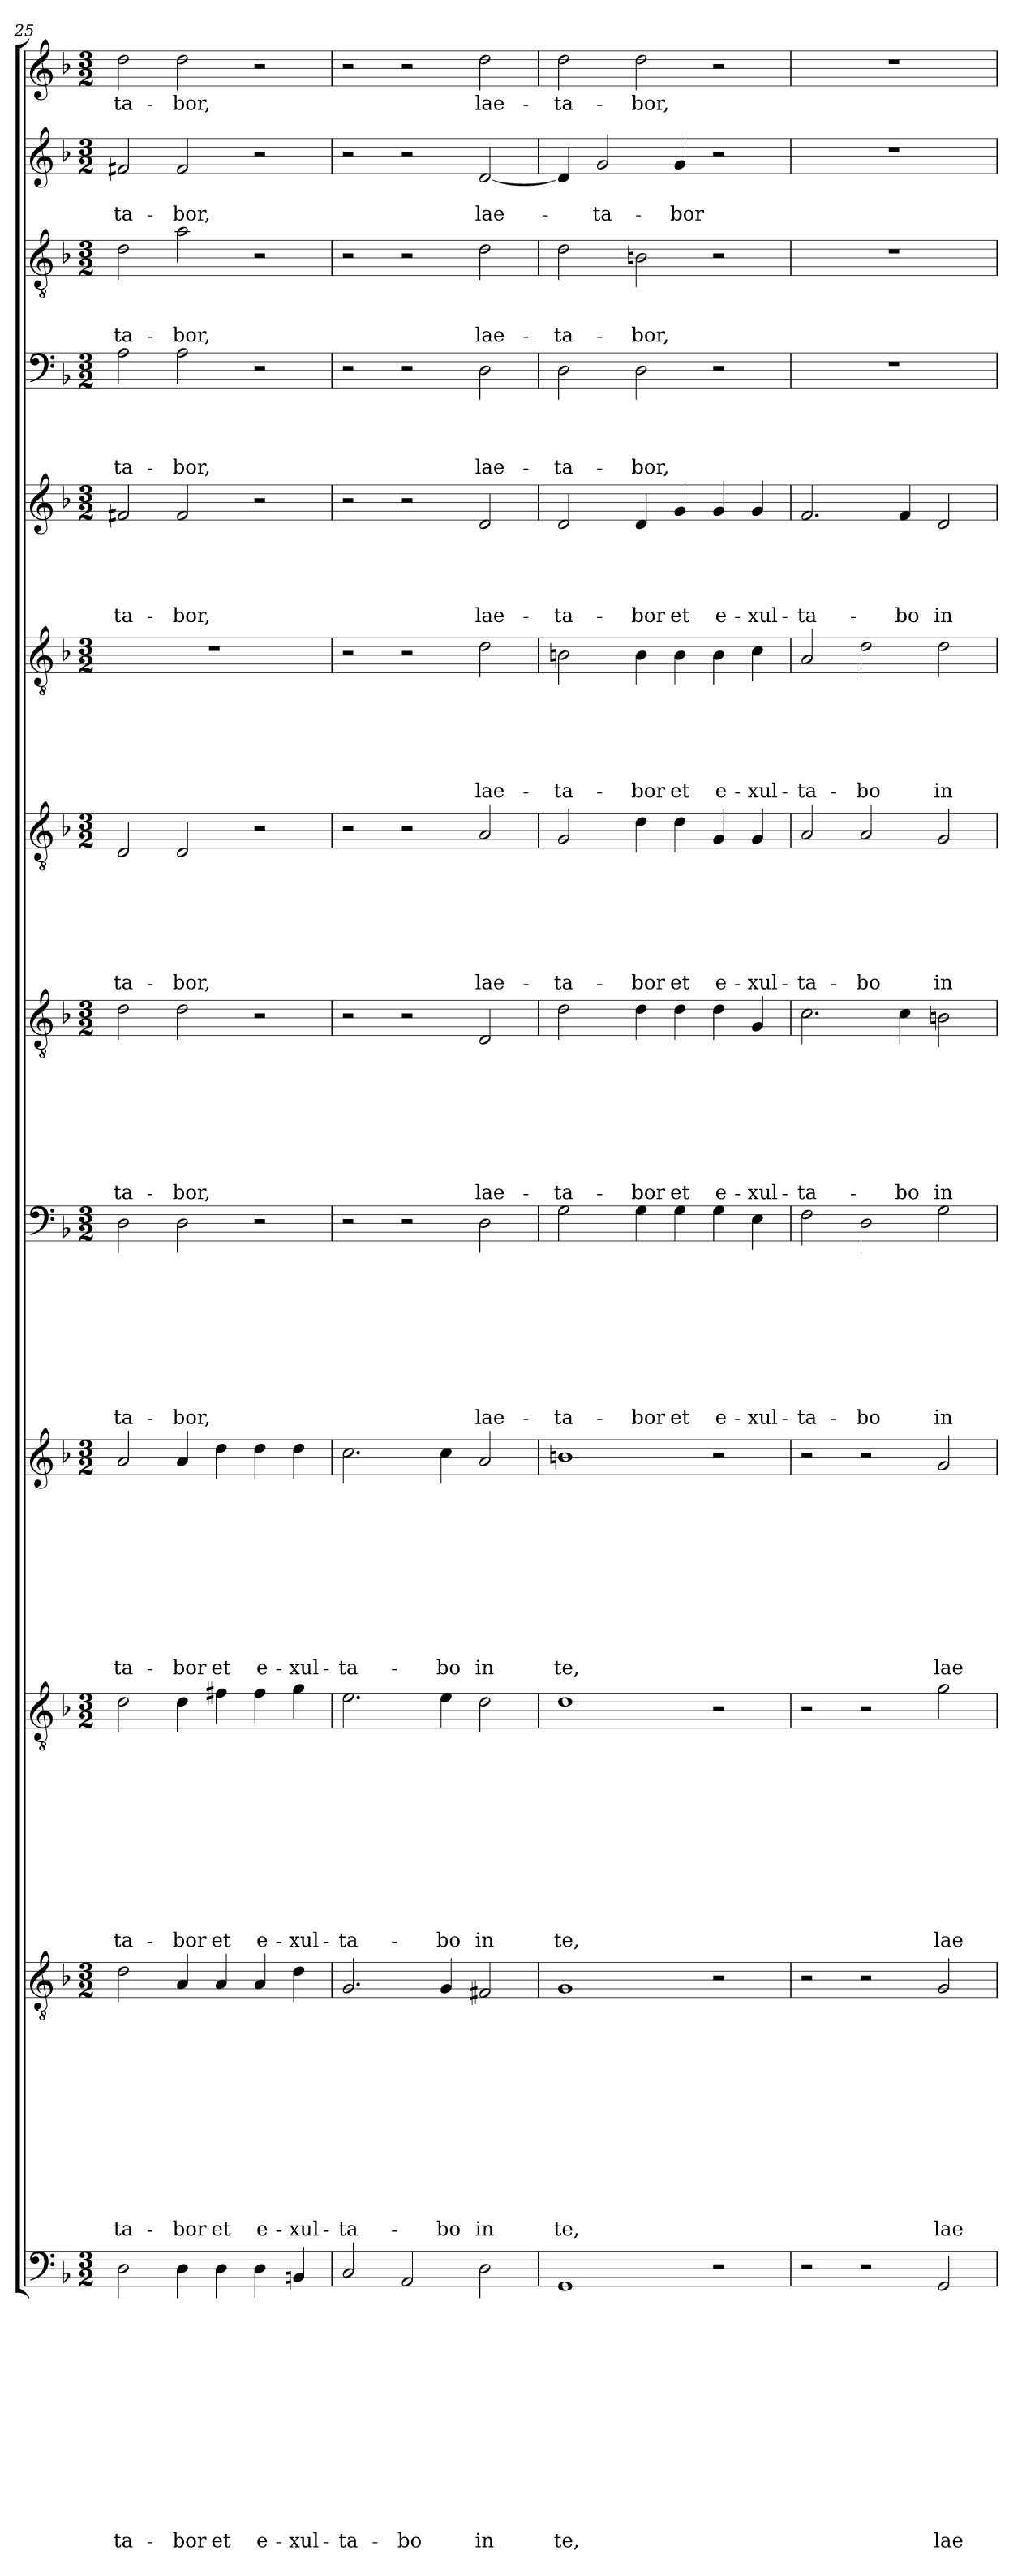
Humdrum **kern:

**kern	**text	**text	**text	**text	**text	**text	**text	**text	**text	**text	**text	**text	**text	**kern	**text	**text	**text	**text	**text	**text	**text	**text	**text	**text	**text	**text	**kern	**text	**text	**text	**text	**text	**text	**text	**text	**text	**text	**text	**kern	**text	**text	**text	**text	**text	**text	**text	**text	**text	**text	**kern	**text	**text	**text	**text	**text	**text	**text	**text	**text	**kern	**text	**text	**text	**text	**text	**text	**text	**text	**kern	**text	**text	**text	**text	**text	**text	**text	**kern	**text	**text	**text	**text	**text	**text	**kern	**text	**text	**text	**text	**text	**kern	**text	**text	**text	**text	**kern	**text	**text	**text	**kern	**text	**text	**kern	**text
*part13	*part13	*part13	*part13	*part13	*part13	*part13	*part13	*part13	*part13	*part13	*part13	*part13	*part13	*part12	*part12	*part12	*part12	*part12	*part12	*part12	*part12	*part12	*part12	*part12	*part12	*part12	*part11	*part11	*part11	*part11	*part11	*part11	*part11	*part11	*part11	*part11	*part11	*part11	*part10	*part10	*part10	*part10	*part10	*part10	*part10	*part10	*part10	*part10	*part10	*part9	*part9	*part9	*part9	*part9	*part9	*part9	*part9	*part9	*part9	*part8	*part8	*part8	*part8	*part8	*part8	*part8	*part8	*part8	*part7	*part7	*part7	*part7	*part7	*part7	*part7	*part7	*part6	*part6	*part6	*part6	*part6	*part6	*part6	*part5	*part5	*part5	*part5	*part5	*part5	*part4	*part4	*part4	*part4	*part4	*part3	*part3	*part3	*part3	*part2	*part2	*part2	*part1	*part1
*staff13	*staff13	*staff13	*staff13	*staff13	*staff13	*staff13	*staff13	*staff13	*staff13	*staff13	*staff13	*staff13	*staff13	*staff12	*staff12	*staff12	*staff12	*staff12	*staff12	*staff12	*staff12	*staff12	*staff12	*staff12	*staff12	*staff12	*staff11	*staff11	*staff11	*staff11	*staff11	*staff11	*staff11	*staff11	*staff11	*staff11	*staff11	*staff11	*staff10	*staff10	*staff10	*staff10	*staff10	*staff10	*staff10	*staff10	*staff10	*staff10	*staff10	*staff9	*staff9	*staff9	*staff9	*staff9	*staff9	*staff9	*staff9	*staff9	*staff9	*staff8	*staff8	*staff8	*staff8	*staff8	*staff8	*staff8	*staff8	*staff8	*staff7	*staff7	*staff7	*staff7	*staff7	*staff7	*staff7	*staff7	*staff6	*staff6	*staff6	*staff6	*staff6	*staff6	*staff6	*staff5	*staff5	*staff5	*staff5	*staff5	*staff5	*staff4	*staff4	*staff4	*staff4	*staff4	*staff3	*staff3	*staff3	*staff3	*staff2	*staff2	*staff2	*staff1	*staff1
*clefF4	*	*	*	*	*	*	*	*	*	*	*	*	*	*clefGv2	*	*	*	*	*	*	*	*	*	*	*	*	*clefGv2	*	*	*	*	*	*	*	*	*	*	*	*clefG2	*	*	*	*	*	*	*	*	*	*	*clefF4	*	*	*	*	*	*	*	*	*	*clefGv2	*	*	*	*	*	*	*	*	*clefGv2	*	*	*	*	*	*	*	*clefGv2	*	*	*	*	*	*	*clefG2	*	*	*	*	*	*clefF4	*	*	*	*	*clefGv2	*	*	*	*clefG2	*	*	*clefG2	*
*k[b-]	*	*	*	*	*	*	*	*	*	*	*	*	*	*k[b-]	*	*	*	*	*	*	*	*	*	*	*	*	*k[b-]	*	*	*	*	*	*	*	*	*	*	*	*k[b-]	*	*	*	*	*	*	*	*	*	*	*k[b-]	*	*	*	*	*	*	*	*	*	*k[b-]	*	*	*	*	*	*	*	*	*k[b-]	*	*	*	*	*	*	*	*k[b-]	*	*	*	*	*	*	*k[b-]	*	*	*	*	*	*k[b-]	*	*	*	*	*k[b-]	*	*	*	*k[b-]	*	*	*k[b-]	*
*F:	*	*	*	*	*	*	*	*	*	*	*	*	*	*F:	*	*	*	*	*	*	*	*	*	*	*	*	*F:	*	*	*	*	*	*	*	*	*	*	*	*F:	*	*	*	*	*	*	*	*	*	*	*F:	*	*	*	*	*	*	*	*	*	*F:	*	*	*	*	*	*	*	*	*F:	*	*	*	*	*	*	*	*F:	*	*	*	*	*	*	*F:	*	*	*	*	*	*F:	*	*	*	*	*F:	*	*	*	*F:	*	*	*F:	*
*M3/2	*	*	*	*	*	*	*	*	*	*	*	*	*	*M3/2	*	*	*	*	*	*	*	*	*	*	*	*	*M3/2	*	*	*	*	*	*	*	*	*	*	*	*M3/2	*	*	*	*	*	*	*	*	*	*	*M3/2	*	*	*	*	*	*	*	*	*	*M3/2	*	*	*	*	*	*	*	*	*M3/2	*	*	*	*	*	*	*	*M3/2	*	*	*	*	*	*	*M3/2	*	*	*	*	*	*M3/2	*	*	*	*	*M3/2	*	*	*	*M3/2	*	*	*M3/2	*
=25	=25	=25	=25	=25	=25	=25	=25	=25	=25	=25	=25	=25	=25	=25	=25	=25	=25	=25	=25	=25	=25	=25	=25	=25	=25	=25	=25	=25	=25	=25	=25	=25	=25	=25	=25	=25	=25	=25	=25	=25	=25	=25	=25	=25	=25	=25	=25	=25	=25	=25	=25	=25	=25	=25	=25	=25	=25	=25	=25	=25	=25	=25	=25	=25	=25	=25	=25	=25	=25	=25	=25	=25	=25	=25	=25	=25	=25	=25	=25	=25	=25	=25	=25	=25	=25	=25	=25	=25	=25	=25	=25	=25	=25	=25	=25	=25	=25	=25	=25	=25	=25	=25	=25
!	!	!	!	!	!	!	!	!	!	!	!	!	!LO:LY:b	!	!	!	!	!	!	!	!	!	!	!	!	!LO:LY:b	!	!	!	!	!	!	!	!	!	!	!	!LO:LY:b	!	!	!	!	!	!	!	!	!	!	!LO:LY:b	!	!	!	!	!	!	!	!	!	!LO:LY:b	!	!	!	!	!	!	!	!	!LO:LY:b	!	!	!	!	!	!	!	!LO:LY:b	!	!	!	!	!	!	!	!	!	!	!	!	!LO:LY:b	!	!	!	!	!LO:LY:b	!	!	!	!LO:LY:b	!	!	!LO:LY:b	!	!LO:LY:b
2D\	.	.	.	.	.	.	.	.	.	.	.	.	-ta-	2d\	.	.	.	.	.	.	.	.	.	.	.	-ta-	2d\	.	.	.	.	.	.	.	.	.	.	-ta-	2a/	.	.	.	.	.	.	.	.	.	-ta-	2D\	.	.	.	.	.	.	.	.	-ta-	2d\	.	.	.	.	.	.	.	-ta-	2D/	.	.	.	.	.	.	-ta-	1.r	.	.	.	.	.	.	2f#X/	.	.	.	.	-ta-	2A\	.	.	.	-ta-	2d\	.	.	-ta-	2f#X/	.	-ta-	2dd\	-ta-
!	!	!	!	!	!	!	!	!	!	!	!	!	!LO:LY:b	!	!	!	!	!	!	!	!	!	!	!	!	!LO:LY:b	!	!	!	!	!	!	!	!	!	!	!	!LO:LY:b	!	!	!	!	!	!	!	!	!	!	!LO:LY:b	!	!	!	!	!	!	!	!	!	!LO:LY:b	!	!	!	!	!	!	!	!	!LO:LY:b	!	!	!	!	!	!	!	!LO:LY:b	!	!	!	!	!	!	!	!	!	!	!	!	!LO:LY:b	!	!	!	!	!LO:LY:b	!	!	!	!LO:LY:b	!	!	!LO:LY:b	!	!LO:LY:b
4D\	.	.	.	.	.	.	.	.	.	.	.	.	-bor	4A/	.	.	.	.	.	.	.	.	.	.	.	-bor	4d\	.	.	.	.	.	.	.	.	.	.	-bor	4a/	.	.	.	.	.	.	.	.	.	-bor	2D\	.	.	.	.	.	.	.	.	-bor,	2d\	.	.	.	.	.	.	.	-bor,	2D/	.	.	.	.	.	.	-bor,	.	.	.	.	.	.	.	2f#/	.	.	.	.	-bor,	2A\	.	.	.	-bor,	2a\	.	.	-bor,	2f#/	.	-bor,	2dd\	-bor,
!	!	!	!	!	!	!	!	!	!	!	!	!	!LO:LY:b	!	!	!	!	!	!	!	!	!	!	!	!	!LO:LY:b	!	!	!	!	!	!	!	!	!	!	!	!LO:LY:b	!	!	!	!	!	!	!	!	!	!	!LO:LY:b	!	!	!	!	!	!	!	!	!	!	!	!	!	!	!	!	!	!	!	!	!	!	!	!	!	!	!	!	!	!	!	!	!	!	!	!	!	!	!	!	!	!	!	!	!	!	!	!	!	!	!	!	!	!
4D\	.	.	.	.	.	.	.	.	.	.	.	.	et	4A/	.	.	.	.	.	.	.	.	.	.	.	et	4f#X\	.	.	.	.	.	.	.	.	.	.	et	4dd\	.	.	.	.	.	.	.	.	.	et	.	.	.	.	.	.	.	.	.	.	.	.	.	.	.	.	.	.	.	.	.	.	.	.	.	.	.	.	.	.	.	.	.	.	.	.	.	.	.	.	.	.	.	.	.	.	.	.	.	.	.	.	.	.
!	!	!	!	!	!	!	!	!	!	!	!	!	!LO:LY:b	!	!	!	!	!	!	!	!	!	!	!	!	!LO:LY:b	!	!	!	!	!	!	!	!	!	!	!	!LO:LY:b	!	!	!	!	!	!	!	!	!	!	!LO:LY:b	!	!	!	!	!	!	!	!	!	!	!	!	!	!	!	!	!	!	!	!	!	!	!	!	!	!	!	!	!	!	!	!	!	!	!	!	!	!	!	!	!	!	!	!	!	!	!	!	!	!	!	!	!	!
4D\	.	.	.	.	.	.	.	.	.	.	.	.	e-	4A/	.	.	.	.	.	.	.	.	.	.	.	e-	4f#\	.	.	.	.	.	.	.	.	.	.	e-	4dd\	.	.	.	.	.	.	.	.	.	e-	2r	.	.	.	.	.	.	.	.	.	2r	.	.	.	.	.	.	.	.	2r	.	.	.	.	.	.	.	.	.	.	.	.	.	.	2r	.	.	.	.	.	2r	.	.	.	.	2r	.	.	.	2r	.	.	2r	.
!	!	!	!	!	!	!	!	!	!	!	!	!	!LO:LY:b	!	!	!	!	!	!	!	!	!	!	!	!	!LO:LY:b	!	!	!	!	!	!	!	!	!	!	!	!LO:LY:b	!	!	!	!	!	!	!	!	!	!	!LO:LY:b	!	!	!	!	!	!	!	!	!	!	!	!	!	!	!	!	!	!	!	!	!	!	!	!	!	!	!	!	!	!	!	!	!	!	!	!	!	!	!	!	!	!	!	!	!	!	!	!	!	!	!	!	!	!
4BBn/	.	.	.	.	.	.	.	.	.	.	.	.	-xul-	4d\	.	.	.	.	.	.	.	.	.	.	.	-xul-	4g\	.	.	.	.	.	.	.	.	.	.	-xul-	4dd\	.	.	.	.	.	.	.	.	.	-xul-	.	.	.	.	.	.	.	.	.	.	.	.	.	.	.	.	.	.	.	.	.	.	.	.	.	.	.	.	.	.	.	.	.	.	.	.	.	.	.	.	.	.	.	.	.	.	.	.	.	.	.	.	.	.
=26	=26	=26	=26	=26	=26	=26	=26	=26	=26	=26	=26	=26	=26	=26	=26	=26	=26	=26	=26	=26	=26	=26	=26	=26	=26	=26	=26	=26	=26	=26	=26	=26	=26	=26	=26	=26	=26	=26	=26	=26	=26	=26	=26	=26	=26	=26	=26	=26	=26	=26	=26	=26	=26	=26	=26	=26	=26	=26	=26	=26	=26	=26	=26	=26	=26	=26	=26	=26	=26	=26	=26	=26	=26	=26	=26	=26	=26	=26	=26	=26	=26	=26	=26	=26	=26	=26	=26	=26	=26	=26	=26	=26	=26	=26	=26	=26	=26	=26	=26	=26	=26	=26	=26
!	!	!	!	!	!	!	!	!	!	!	!	!	!LO:LY:b	!	!	!	!	!	!	!	!	!	!	!	!	!LO:LY:b	!	!	!	!	!	!	!	!	!	!	!	!LO:LY:b	!	!	!	!	!	!	!	!	!	!	!LO:LY:b	!	!	!	!	!	!	!	!	!	!	!	!	!	!	!	!	!	!	!	!	!	!	!	!	!	!	!	!	!	!	!	!	!	!	!	!	!	!	!	!	!	!	!	!	!	!	!	!	!	!	!	!	!	!
2C/	.	.	.	.	.	.	.	.	.	.	.	.	-ta-	2.G/	.	.	.	.	.	.	.	.	.	.	.	-ta-	2.e\	.	.	.	.	.	.	.	.	.	.	-ta-	2.cc\	.	.	.	.	.	.	.	.	.	-ta-	2r	.	.	.	.	.	.	.	.	.	2r	.	.	.	.	.	.	.	.	2r	.	.	.	.	.	.	.	2r	.	.	.	.	.	.	2r	.	.	.	.	.	2r	.	.	.	.	2r	.	.	.	2r	.	.	2r	.
!	!	!	!	!	!	!	!	!	!	!	!	!	!LO:LY:b	!	!	!	!	!	!	!	!	!	!	!	!	!	!	!	!	!	!	!	!	!	!	!	!	!	!	!	!	!	!	!	!	!	!	!	!	!	!	!	!	!	!	!	!	!	!	!	!	!	!	!	!	!	!	!	!	!	!	!	!	!	!	!	!	!	!	!	!	!	!	!	!	!	!	!	!	!	!	!	!	!	!	!	!	!	!	!	!	!	!
2AA/	.	.	.	.	.	.	.	.	.	.	.	.	-bo	.	.	.	.	.	.	.	.	.	.	.	.	.	.	.	.	.	.	.	.	.	.	.	.	.	.	.	.	.	.	.	.	.	.	.	.	2r	.	.	.	.	.	.	.	.	.	2r	.	.	.	.	.	.	.	.	2r	.	.	.	.	.	.	.	2r	.	.	.	.	.	.	2r	.	.	.	.	.	2r	.	.	.	.	2r	.	.	.	2r	.	.	2r	.
!	!	!	!	!	!	!	!	!	!	!	!	!	!	!	!	!	!	!	!	!	!	!	!	!	!	!LO:LY:b	!	!	!	!	!	!	!	!	!	!	!	!LO:LY:b	!	!	!	!	!	!	!	!	!	!	!LO:LY:b	!	!	!	!	!	!	!	!	!	!	!	!	!	!	!	!	!	!	!	!	!	!	!	!	!	!	!	!	!	!	!	!	!	!	!	!	!	!	!	!	!	!	!	!	!	!	!	!	!	!	!	!	!	!
.	.	.	.	.	.	.	.	.	.	.	.	.	.	4G/	.	.	.	.	.	.	.	.	.	.	.	-bo	4e\	.	.	.	.	.	.	.	.	.	.	-bo	4cc\	.	.	.	.	.	.	.	.	.	-bo	.	.	.	.	.	.	.	.	.	.	.	.	.	.	.	.	.	.	.	.	.	.	.	.	.	.	.	.	.	.	.	.	.	.	.	.	.	.	.	.	.	.	.	.	.	.	.	.	.	.	.	.	.	.
!	!	!	!	!	!	!	!	!	!	!	!	!	!LO:LY:b	!	!	!	!	!	!	!	!	!	!	!	!	!LO:LY:b	!	!	!	!	!	!	!	!	!	!	!	!LO:LY:b	!	!	!	!	!	!	!	!	!	!	!LO:LY:b	!	!	!	!	!	!	!	!	!	!LO:LY:b	!	!	!	!	!	!	!	!	!LO:LY:b	!	!	!	!	!	!	!	!LO:LY:b	!	!	!	!	!	!	!LO:LY:b	!	!	!	!	!	!LO:LY:b	!	!	!	!	!LO:LY:b	!	!	!	!LO:LY:b	!	!	!LO:LY:b	!	!LO:LY:b
2D\	.	.	.	.	.	.	.	.	.	.	.	.	in	2F#/	.	.	.	.	.	.	.	.	.	.	.	in	2d\	.	.	.	.	.	.	.	.	.	.	in	2a/	.	.	.	.	.	.	.	.	.	in	2D\	.	.	.	.	.	.	.	.	lae-	2D/	.	.	.	.	.	.	.	lae-	2A/	.	.	.	.	.	.	lae-	2d\	.	.	.	.	.	lae-	2d/	.	.	.	.	lae-	2D\	.	.	.	lae-	2d\	.	.	lae-	[2d/	.	lae-	2dd\	lae-
=27	=27	=27	=27	=27	=27	=27	=27	=27	=27	=27	=27	=27	=27	=27	=27	=27	=27	=27	=27	=27	=27	=27	=27	=27	=27	=27	=27	=27	=27	=27	=27	=27	=27	=27	=27	=27	=27	=27	=27	=27	=27	=27	=27	=27	=27	=27	=27	=27	=27	=27	=27	=27	=27	=27	=27	=27	=27	=27	=27	=27	=27	=27	=27	=27	=27	=27	=27	=27	=27	=27	=27	=27	=27	=27	=27	=27	=27	=27	=27	=27	=27	=27	=27	=27	=27	=27	=27	=27	=27	=27	=27	=27	=27	=27	=27	=27	=27	=27	=27	=27	=27	=27	=27
!	!	!	!	!	!	!	!	!	!	!	!	!	!LO:LY:b	!	!	!	!	!	!	!	!	!	!	!	!	!LO:LY:b	!	!	!	!	!	!	!	!	!	!	!	!LO:LY:b	!	!	!	!	!	!	!	!	!	!	!LO:LY:b	!	!	!	!	!	!	!	!	!	!LO:LY:b	!	!	!	!	!	!	!	!	!LO:LY:b	!	!	!	!	!	!	!	!LO:LY:b	!	!	!	!	!	!	!LO:LY:b	!	!	!	!	!	!LO:LY:b	!	!	!	!	!LO:LY:b	!	!	!	!LO:LY:b	!	!	!	!	!LO:LY:b
1GG	.	.	.	.	.	.	.	.	.	.	.	.	te,	1G	.	.	.	.	.	.	.	.	.	.	.	te,	1d	.	.	.	.	.	.	.	.	.	.	te,	1bn	.	.	.	.	.	.	.	.	.	te,	2G\	.	.	.	.	.	.	.	.	-ta-	2d\	.	.	.	.	.	.	.	-ta-	2G/	.	.	.	.	.	.	-ta-	2Bn\	.	.	.	.	.	-ta-	2d/	.	.	.	.	-ta-	2D\	.	.	.	-ta-	2d\	.	.	-ta-	4d/]	.	.	2dd\	-ta-
!	!	!	!	!	!	!	!	!	!	!	!	!	!	!	!	!	!	!	!	!	!	!	!	!	!	!	!	!	!	!	!	!	!	!	!	!	!	!	!	!	!	!	!	!	!	!	!	!	!	!	!	!	!	!	!	!	!	!	!	!	!	!	!	!	!	!	!	!	!	!	!	!	!	!	!	!	!	!	!	!	!	!	!	!	!	!	!	!	!	!	!	!	!	!	!	!	!	!	!	!	!LO:LY:b	!	!
.	.	.	.	.	.	.	.	.	.	.	.	.	.	.	.	.	.	.	.	.	.	.	.	.	.	.	.	.	.	.	.	.	.	.	.	.	.	.	.	.	.	.	.	.	.	.	.	.	.	.	.	.	.	.	.	.	.	.	.	.	.	.	.	.	.	.	.	.	.	.	.	.	.	.	.	.	.	.	.	.	.	.	.	.	.	.	.	.	.	.	.	.	.	.	.	.	.	.	2g/	.	-ta-	.	.
!	!	!	!	!	!	!	!	!	!	!	!	!	!	!	!	!	!	!	!	!	!	!	!	!	!	!	!	!	!	!	!	!	!	!	!	!	!	!	!	!	!	!	!	!	!	!	!	!	!	!	!	!	!	!	!	!	!	!	!LO:LY:b	!	!	!	!	!	!	!	!	!LO:LY:b	!	!	!	!	!	!	!	!LO:LY:b	!	!	!	!	!	!	!LO:LY:b	!	!	!	!	!	!LO:LY:b	!	!	!	!	!LO:LY:b	!	!	!	!LO:LY:b	!	!	!	!	!LO:LY:b
.	.	.	.	.	.	.	.	.	.	.	.	.	.	.	.	.	.	.	.	.	.	.	.	.	.	.	.	.	.	.	.	.	.	.	.	.	.	.	.	.	.	.	.	.	.	.	.	.	.	4G\	.	.	.	.	.	.	.	.	-bor	4d\	.	.	.	.	.	.	.	-bor	4d\	.	.	.	.	.	.	-bor	4B\	.	.	.	.	.	-bor	4d/	.	.	.	.	-bor	2D\	.	.	.	-bor,	2Bn\	.	.	-bor,	.	.	.	2dd\	-bor,
!	!	!	!	!	!	!	!	!	!	!	!	!	!	!	!	!	!	!	!	!	!	!	!	!	!	!	!	!	!	!	!	!	!	!	!	!	!	!	!	!	!	!	!	!	!	!	!	!	!	!	!	!	!	!	!	!	!	!	!LO:LY:b	!	!	!	!	!	!	!	!	!LO:LY:b	!	!	!	!	!	!	!	!LO:LY:b	!	!	!	!	!	!	!LO:LY:b	!	!	!	!	!	!LO:LY:b	!	!	!	!	!	!	!	!	!	!	!	!LO:LY:b	!	!
.	.	.	.	.	.	.	.	.	.	.	.	.	.	.	.	.	.	.	.	.	.	.	.	.	.	.	.	.	.	.	.	.	.	.	.	.	.	.	.	.	.	.	.	.	.	.	.	.	.	4G\	.	.	.	.	.	.	.	.	et	4d\	.	.	.	.	.	.	.	et	4d\	.	.	.	.	.	.	et	4B\	.	.	.	.	.	et	4g/	.	.	.	.	et	.	.	.	.	.	.	.	.	.	4g/	.	-bor	.	.
!	!	!	!	!	!	!	!	!	!	!	!	!	!	!	!	!	!	!	!	!	!	!	!	!	!	!	!	!	!	!	!	!	!	!	!	!	!	!	!	!	!	!	!	!	!	!	!	!	!	!	!	!	!	!	!	!	!	!	!LO:LY:b	!	!	!	!	!	!	!	!	!LO:LY:b	!	!	!	!	!	!	!	!LO:LY:b	!	!	!	!	!	!	!LO:LY:b	!	!	!	!	!	!LO:LY:b	!	!	!	!	!	!	!	!	!	!	!	!	!	!
2r	.	.	.	.	.	.	.	.	.	.	.	.	.	2r	.	.	.	.	.	.	.	.	.	.	.	.	2r	.	.	.	.	.	.	.	.	.	.	.	2r	.	.	.	.	.	.	.	.	.	.	4G\	.	.	.	.	.	.	.	.	e-	4d\	.	.	.	.	.	.	.	e-	4G/	.	.	.	.	.	.	e-	4B\	.	.	.	.	.	e-	4g/	.	.	.	.	e-	2r	.	.	.	.	2r	.	.	.	2r	.	.	2r	.
!	!	!	!	!	!	!	!	!	!	!	!	!	!	!	!	!	!	!	!	!	!	!	!	!	!	!	!	!	!	!	!	!	!	!	!	!	!	!	!	!	!	!	!	!	!	!	!	!	!	!	!	!	!	!	!	!	!	!	!LO:LY:b	!	!	!	!	!	!	!	!	!LO:LY:b	!	!	!	!	!	!	!	!LO:LY:b	!	!	!	!	!	!	!LO:LY:b	!	!	!	!	!	!LO:LY:b	!	!	!	!	!	!	!	!	!	!	!	!	!	!
.	.	.	.	.	.	.	.	.	.	.	.	.	.	.	.	.	.	.	.	.	.	.	.	.	.	.	.	.	.	.	.	.	.	.	.	.	.	.	.	.	.	.	.	.	.	.	.	.	.	4E\	.	.	.	.	.	.	.	.	-xul-	4G/	.	.	.	.	.	.	.	-xul-	4G/	.	.	.	.	.	.	-xul-	4c\	.	.	.	.	.	-xul-	4g/	.	.	.	.	-xul-	.	.	.	.	.	.	.	.	.	.	.	.	.	.
!!LO:PB:g=z
=28	=28	=28	=28	=28	=28	=28	=28	=28	=28	=28	=28	=28	=28	=28	=28	=28	=28	=28	=28	=28	=28	=28	=28	=28	=28	=28	=28	=28	=28	=28	=28	=28	=28	=28	=28	=28	=28	=28	=28	=28	=28	=28	=28	=28	=28	=28	=28	=28	=28	=28	=28	=28	=28	=28	=28	=28	=28	=28	=28	=28	=28	=28	=28	=28	=28	=28	=28	=28	=28	=28	=28	=28	=28	=28	=28	=28	=28	=28	=28	=28	=28	=28	=28	=28	=28	=28	=28	=28	=28	=28	=28	=28	=28	=28	=28	=28	=28	=28	=28	=28	=28	=28	=28
!	!	!	!	!	!	!	!	!	!	!	!	!	!	!	!	!	!	!	!	!	!	!	!	!	!	!	!	!	!	!	!	!	!	!	!	!	!	!	!	!	!	!	!	!	!	!	!	!	!	!	!	!	!	!	!	!	!	!	!LO:LY:b	!	!	!	!	!	!	!	!	!LO:LY:b	!	!	!	!	!	!	!	!LO:LY:b	!	!	!	!	!	!	!LO:LY:b	!	!	!	!	!	!LO:LY:b	!	!	!	!	!	!	!	!	!	!	!	!	!	!
2r	.	.	.	.	.	.	.	.	.	.	.	.	.	2r	.	.	.	.	.	.	.	.	.	.	.	.	2r	.	.	.	.	.	.	.	.	.	.	.	2r	.	.	.	.	.	.	.	.	.	.	2F\	.	.	.	.	.	.	.	.	-ta-	2.c\	.	.	.	.	.	.	.	-ta-	2A/	.	.	.	.	.	.	-ta-	2A/	.	.	.	.	.	-ta-	2.f/	.	.	.	.	-ta-	1.r	.	.	.	.	1.r	.	.	.	1.r	.	.	1.r	.
!	!	!	!	!	!	!	!	!	!	!	!	!	!	!	!	!	!	!	!	!	!	!	!	!	!	!	!	!	!	!	!	!	!	!	!	!	!	!	!	!	!	!	!	!	!	!	!	!	!	!	!	!	!	!	!	!	!	!	!LO:LY:b	!	!	!	!	!	!	!	!	!	!	!	!	!	!	!	!	!LO:LY:b	!	!	!	!	!	!	!LO:LY:b	!	!	!	!	!	!	!	!	!	!	!	!	!	!	!	!	!	!	!	!
2r	.	.	.	.	.	.	.	.	.	.	.	.	.	2r	.	.	.	.	.	.	.	.	.	.	.	.	2r	.	.	.	.	.	.	.	.	.	.	.	2r	.	.	.	.	.	.	.	.	.	.	2D\	.	.	.	.	.	.	.	.	-bo	.	.	.	.	.	.	.	.	.	2A/	.	.	.	.	.	.	-bo	2d\	.	.	.	.	.	-bo	.	.	.	.	.	.	.	.	.	.	.	.	.	.	.	.	.	.	.	.
!	!	!	!	!	!	!	!	!	!	!	!	!	!	!	!	!	!	!	!	!	!	!	!	!	!	!	!	!	!	!	!	!	!	!	!	!	!	!	!	!	!	!	!	!	!	!	!	!	!	!	!	!	!	!	!	!	!	!	!	!	!	!	!	!	!	!	!	!LO:LY:b	!	!	!	!	!	!	!	!	!	!	!	!	!	!	!	!	!	!	!	!	!LO:LY:b	!	!	!	!	!	!	!	!	!	!	!	!	!	!
.	.	.	.	.	.	.	.	.	.	.	.	.	.	.	.	.	.	.	.	.	.	.	.	.	.	.	.	.	.	.	.	.	.	.	.	.	.	.	.	.	.	.	.	.	.	.	.	.	.	.	.	.	.	.	.	.	.	.	.	4c\	.	.	.	.	.	.	.	-bo	.	.	.	.	.	.	.	.	.	.	.	.	.	.	.	4f/	.	.	.	.	-bo	.	.	.	.	.	.	.	.	.	.	.	.	.	.
!	!	!	!	!	!	!	!	!	!	!	!	!	!LO:LY:b	!	!	!	!	!	!	!	!	!	!	!	!	!LO:LY:b	!	!	!	!	!	!	!	!	!	!	!	!LO:LY:b	!	!	!	!	!	!	!	!	!	!	!LO:LY:b	!	!	!	!	!	!	!	!	!	!LO:LY:b	!	!	!	!	!	!	!	!	!LO:LY:b	!	!	!	!	!	!	!	!LO:LY:b	!	!	!	!	!	!	!LO:LY:b	!	!	!	!	!	!LO:LY:b	!	!	!	!	!	!	!	!	!	!	!	!	!	!
2GG/	.	.	.	.	.	.	.	.	.	.	.	.	lae-	2G/	.	.	.	.	.	.	.	.	.	.	.	lae-	2g\	.	.	.	.	.	.	.	.	.	.	lae-	2g/	.	.	.	.	.	.	.	.	.	lae-	2G\	.	.	.	.	.	.	.	.	in	2Bn\	.	.	.	.	.	.	.	in	2G/	.	.	.	.	.	.	in	2d\	.	.	.	.	.	in	2d/	.	.	.	.	in	.	.	.	.	.	.	.	.	.	.	.	.	.	.
=	=	=	=	=	=	=	=	=	=	=	=	=	=	=	=	=	=	=	=	=	=	=	=	=	=	=	=	=	=	=	=	=	=	=	=	=	=	=	=	=	=	=	=	=	=	=	=	=	=	=	=	=	=	=	=	=	=	=	=	=	=	=	=	=	=	=	=	=	=	=	=	=	=	=	=	=	=	=	=	=	=	=	=	=	=	=	=	=	=	=	=	=	=	=	=	=	=	=	=	=	=	=	=
*-	*-	*-	*-	*-	*-	*-	*-	*-	*-	*-	*-	*-	*-	*-	*-	*-	*-	*-	*-	*-	*-	*-	*-	*-	*-	*-	*-	*-	*-	*-	*-	*-	*-	*-	*-	*-	*-	*-	*-	*-	*-	*-	*-	*-	*-	*-	*-	*-	*-	*-	*-	*-	*-	*-	*-	*-	*-	*-	*-	*-	*-	*-	*-	*-	*-	*-	*-	*-	*-	*-	*-	*-	*-	*-	*-	*-	*-	*-	*-	*-	*-	*-	*-	*-	*-	*-	*-	*-	*-	*-	*-	*-	*-	*-	*-	*-	*-	*-	*-	*-	*-	*-	*-
